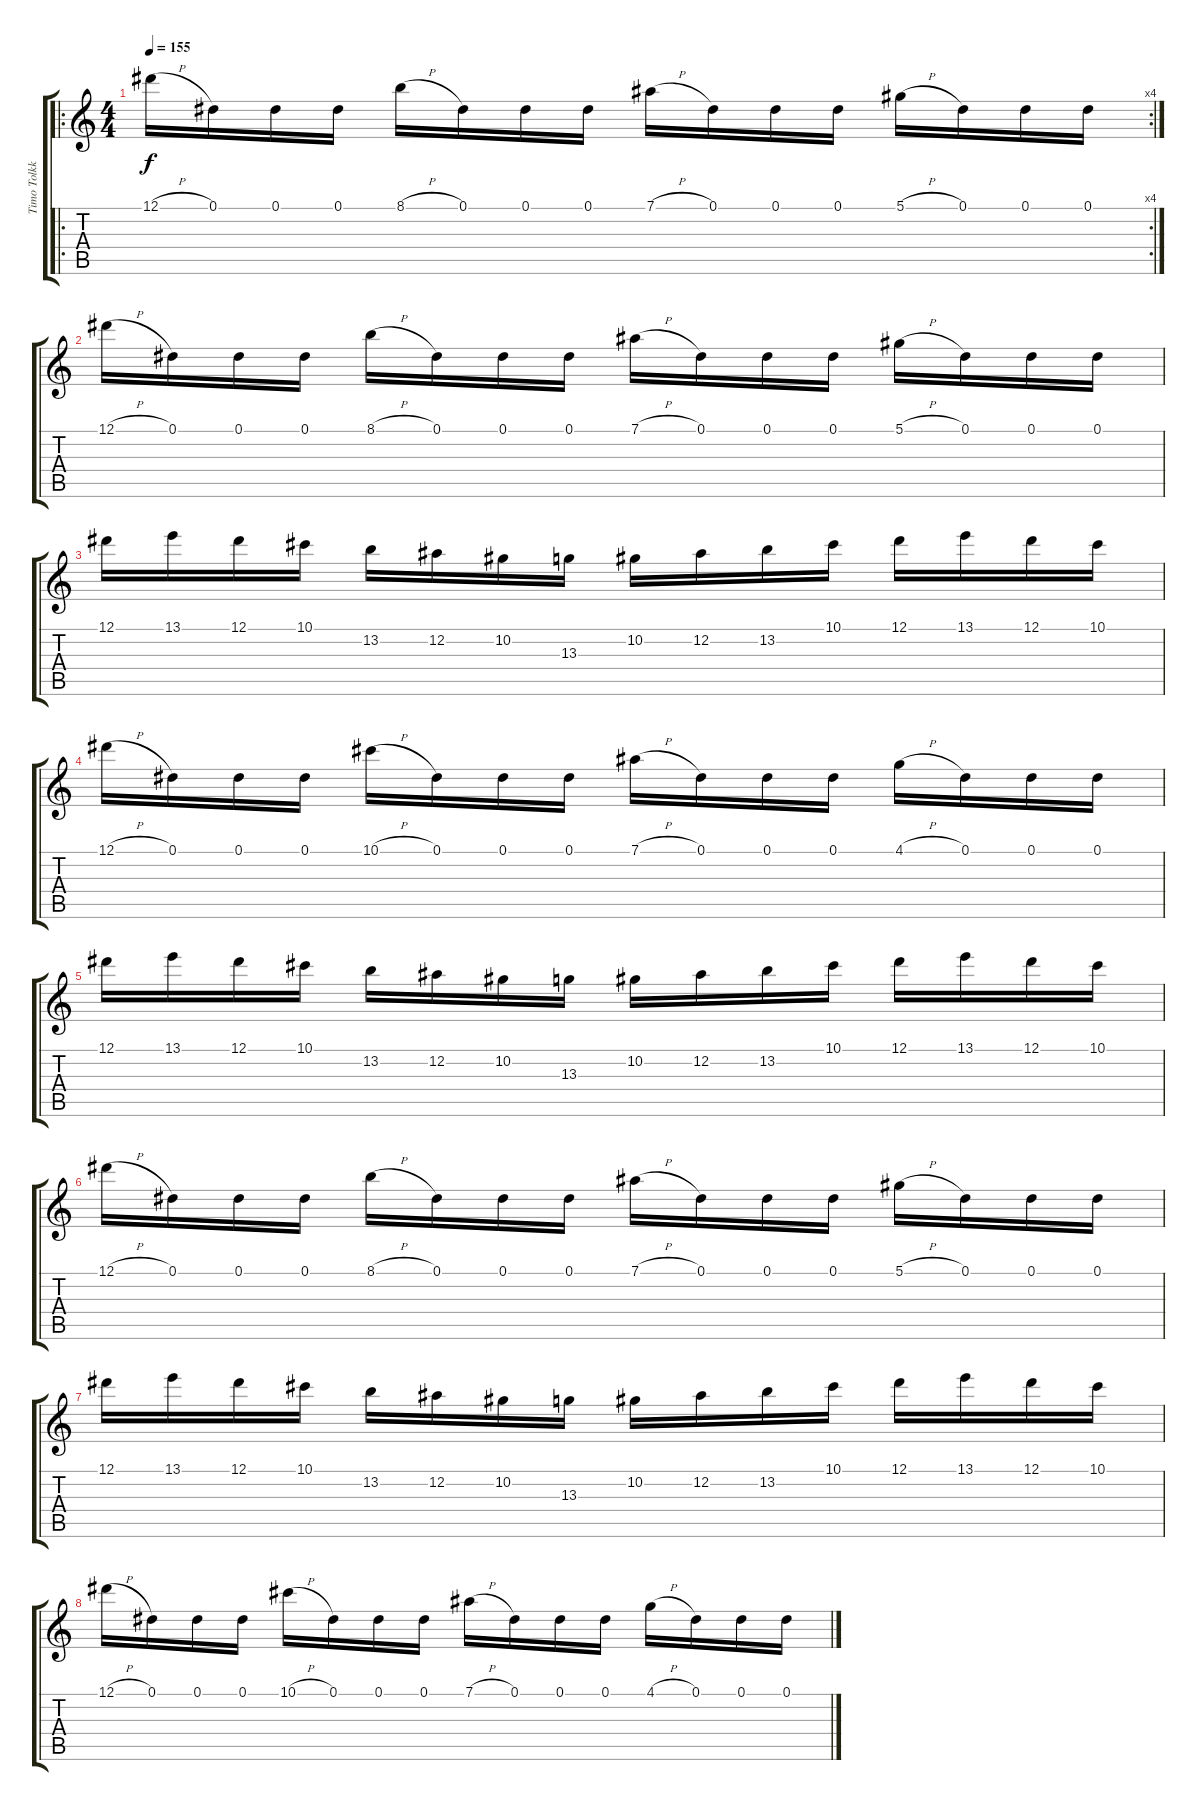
\track ("Timo Tolkki" "Timo Tolkk") {instrument distortionguitar}
\staff {score tabs}
\tuning (Eb4 Bb3 Gb3 Db3 Ab2 Eb2) {hide}
\ro
\rc 4
\ts (4 4)
\tempo 155
\clef g2
\ks c
12.1{h}.16{dy f instrument distortionguitar} 0.1.16 0.1.16 0.1.16 8.1{h}.16 0.1.16 0.1.16 0.1.16 7.1{h}.16 0.1.16 0.1.16 0.1.16 5.1{h}.16 0.1.16 0.1.16 0.1.16 |
12.1{h}.16 0.1.16 0.1.16 0.1.16 8.1{h}.16 0.1.16 0.1.16 0.1.16 7.1{h}.16 0.1.16 0.1.16 0.1.16 5.1{h}.16 0.1.16 0.1.16 0.1.16 |
12.1.16 13.1.16 12.1.16 10.1.16 13.2.16 12.2.16 10.2.16 13.3.16 10.2.16 12.2.16 13.2.16 10.1.16 12.1.16 13.1.16 12.1.16 10.1.16 |
12.1{h}.16 0.1.16 0.1.16 0.1.16 10.1{h}.16 0.1.16 0.1.16 0.1.16 7.1{h}.16 0.1.16 0.1.16 0.1.16 4.1{h}.16 0.1.16 0.1.16 0.1.16 |
12.1.16 13.1.16 12.1.16 10.1.16 13.2.16 12.2.16 10.2.16 13.3.16 10.2.16 12.2.16 13.2.16 10.1.16 12.1.16 13.1.16 12.1.16 10.1.16 |
12.1{h}.16 0.1.16 0.1.16 0.1.16 8.1{h}.16 0.1.16 0.1.16 0.1.16 7.1{h}.16 0.1.16 0.1.16 0.1.16 5.1{h}.16 0.1.16 0.1.16 0.1.16 |
12.1.16 13.1.16 12.1.16 10.1.16 13.2.16 12.2.16 10.2.16 13.3.16 10.2.16 12.2.16 13.2.16 10.1.16 12.1.16 13.1.16 12.1.16 10.1.16 |
12.1{h}.16 0.1.16 0.1.16 0.1.16 10.1{h}.16 0.1.16 0.1.16 0.1.16 7.1{h}.16 0.1.16 0.1.16 0.1.16 4.1{h}.16 0.1.16 0.1.16 0.1.16
